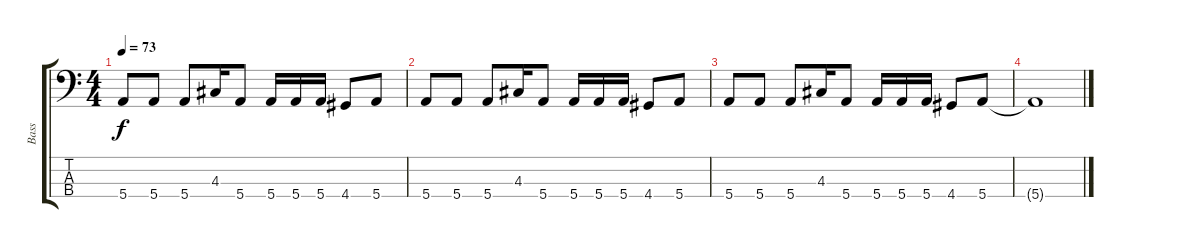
\track ("Bass" "Bass") {instrument electricbassfinger}
\staff {score tabs}
\tuning (G2 D2 A1 E1) {hide}
\ts (4 4)
\tempo 73
\clef f4
\ks c
5.4.8{dy f} 5.4.8 5.4.8 4.3.16 5.4.8 5.4.16 5.4.16 5.4.16 4.4.8 5.4.8 |
5.4.8 5.4.8 5.4.8 4.3.16 5.4.8 5.4.16 5.4.16 5.4.16 4.4.8 5.4.8 |
5.4.8 5.4.8 5.4.8 4.3.16 5.4.8 5.4.16 5.4.16 5.4.16 4.4.8 5.4.8 |
5.4{t}.1
